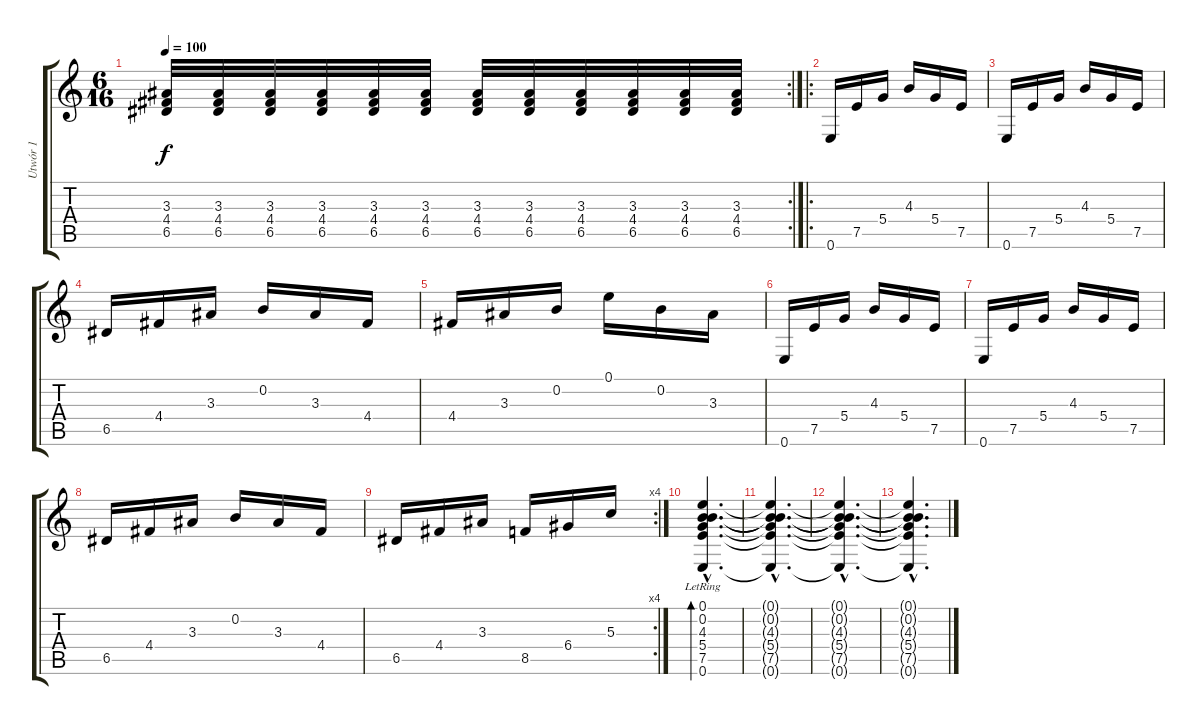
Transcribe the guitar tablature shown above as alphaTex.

\track ("Utwór 1" "Utwór 1") {instrument acousticguitarnylon}
\staff {score tabs}
\tuning (E4 B3 G3 D3 A2 E2) {hide}
\rc 2
\ts (6 16)
\tempo 100
\clef g2
\ks c
(3.3 4.4 6.5).32{dy f} (3.3 4.4 6.5).32 (3.3 4.4 6.5).32 (3.3 4.4 6.5).32 (3.3 4.4 6.5).32 (3.3 4.4 6.5).32 (3.3 4.4 6.5).32 (3.3 4.4 6.5).32 (3.3 4.4 6.5).32 (3.3 4.4 6.5).32 (3.3 4.4 6.5).32 (3.3 4.4 6.5).32 |
\ro
0.6.16 7.5.16 5.4.16 4.3.16 5.4.16 7.5.16 |
0.6.16 7.5.16 5.4.16 4.3.16 5.4.16 7.5.16 |
6.5.16 4.4.16 3.3.16 0.2.16 3.3.16 4.4.16 |
4.4.16 3.3.16 0.2.16 0.1.16 0.2.16 3.3.16 |
0.6.16 7.5.16 5.4.16 4.3.16 5.4.16 7.5.16 |
0.6.16 7.5.16 5.4.16 4.3.16 5.4.16 7.5.16 |
6.5.16 4.4.16 3.3.16 0.2.16 3.3.16 4.4.16 |
\rc 4
6.5.16 4.4.16 3.3.16 8.5.16 6.4.16 5.3.16 |
(0.1{hac} 0.2{hac} 4.3{hac} 5.4{hac} 7.5{hac} 0.6{hac lr}).4{d bd 60} |
(0.1{hac t} 0.2{hac t} 4.3{hac t} 5.4{hac t} 7.5{hac t} 0.6{hac t}).4{d} |
(0.1{hac t} 0.2{hac t} 4.3{hac t} 5.4{hac t} 7.5{hac t} 0.6{hac t}).4{d} |
(0.1{hac t} 0.2{hac t} 4.3{hac t} 5.4{hac t} 7.5{hac t} 0.6{hac t}).4{d}
